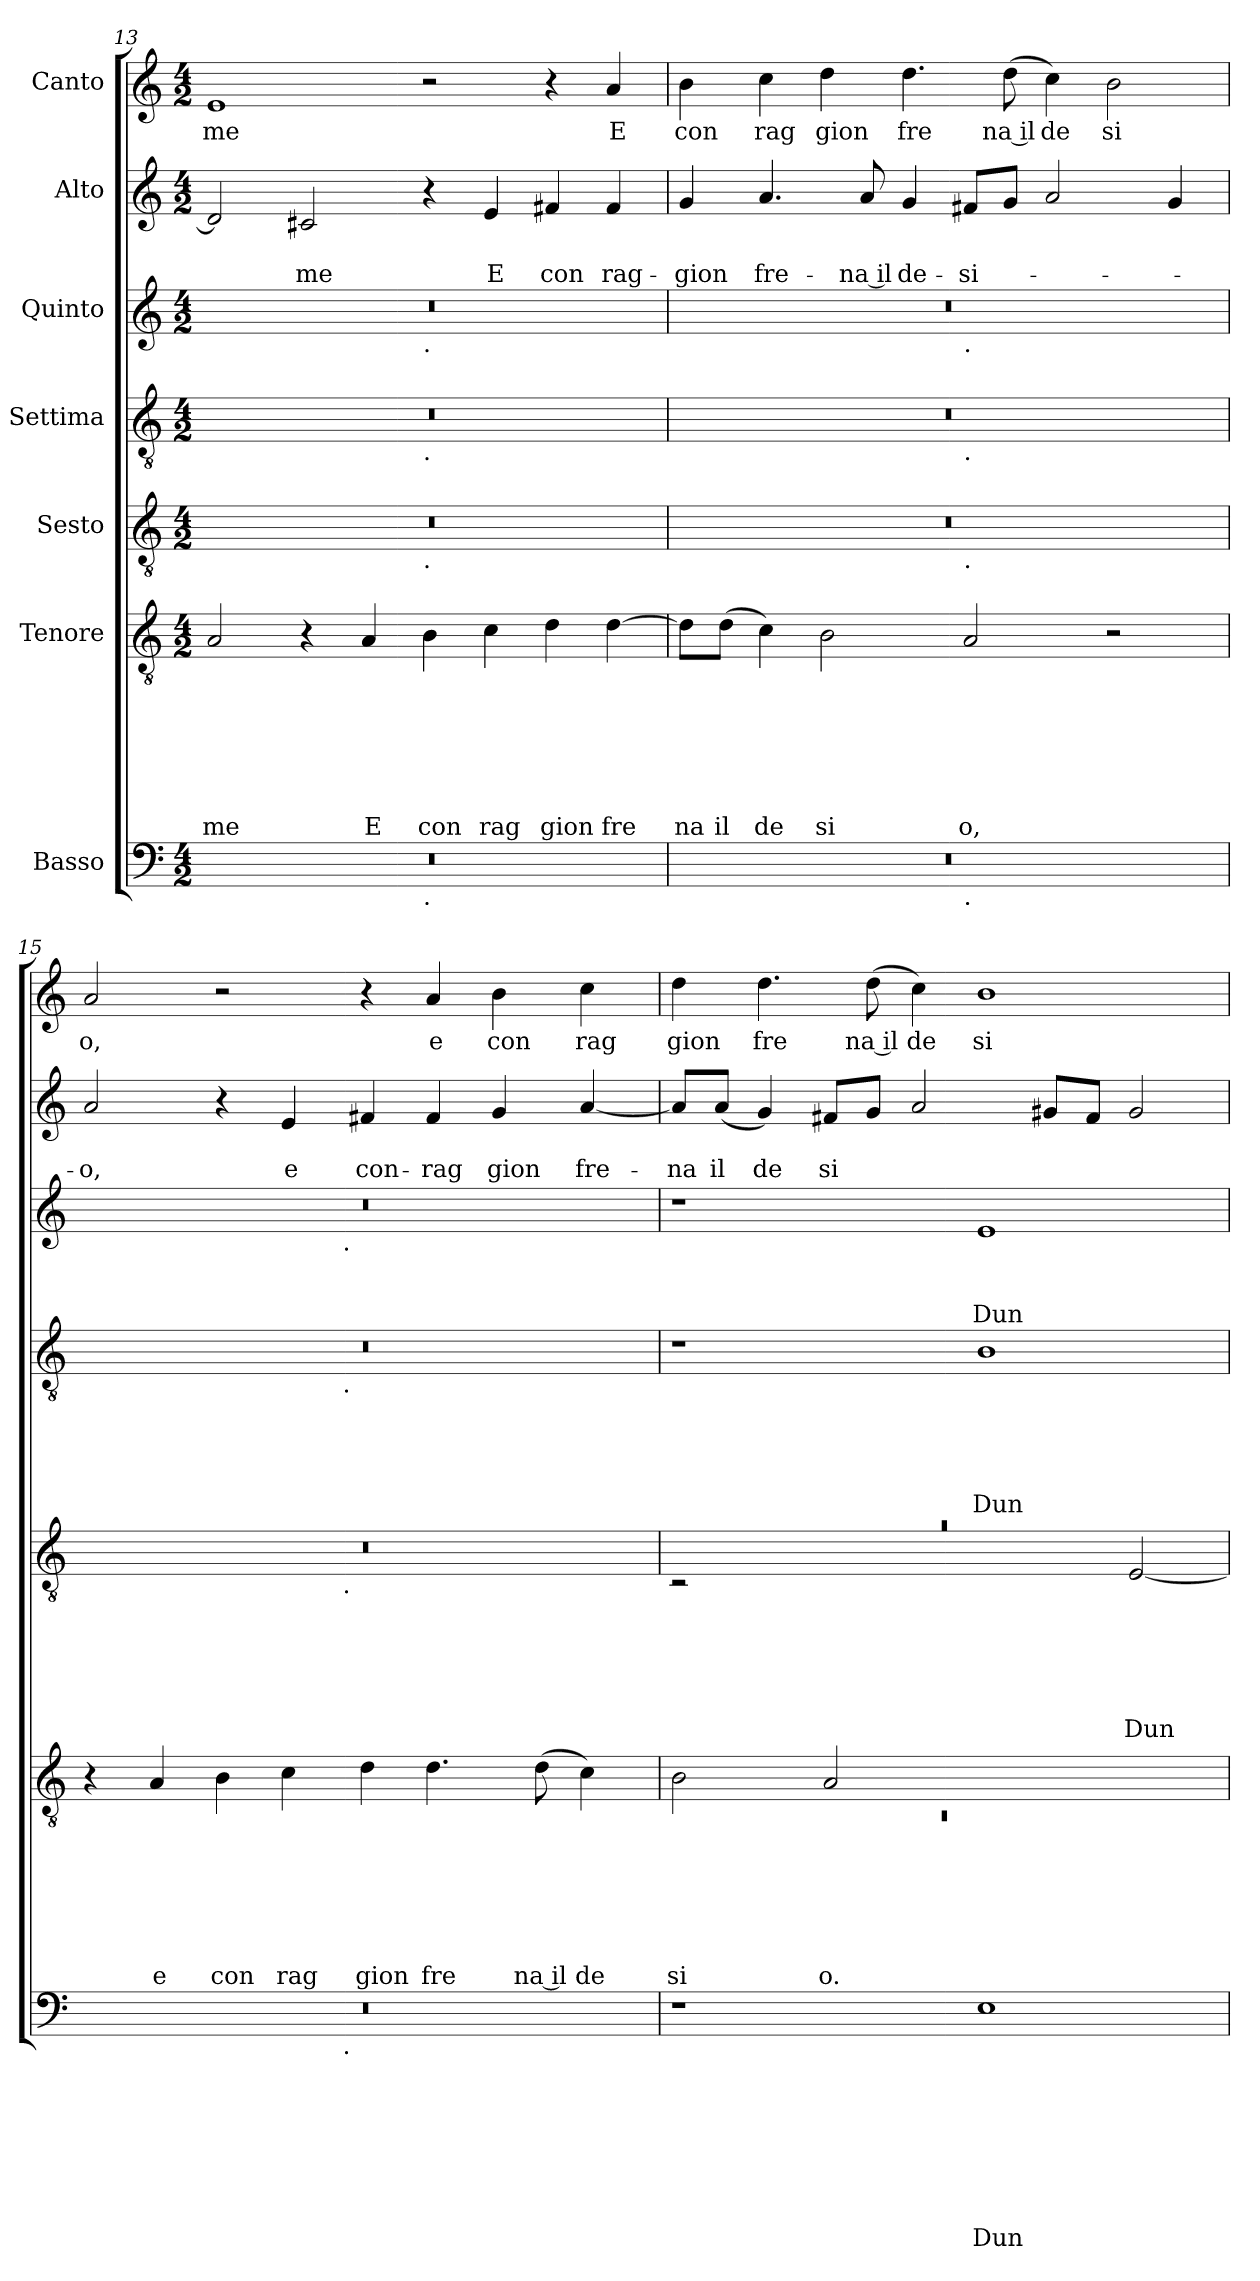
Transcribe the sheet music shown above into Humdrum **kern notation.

**kern	**text	**text	**text	**text	**text	**text	**text	**text	**kern	**text	**text	**text	**text	**text	**text	**text	**kern	**text	**text	**text	**text	**text	**text	**kern	**text	**text	**text	**text	**text	**kern	**text	**text	**text	**kern	**text	**text	**kern	**text
*part7	*part7	*part7	*part7	*part7	*part7	*part7	*part7	*part7	*part6	*part6	*part6	*part6	*part6	*part6	*part6	*part6	*part5	*part5	*part5	*part5	*part5	*part5	*part5	*part4	*part4	*part4	*part4	*part4	*part4	*part3	*part3	*part3	*part3	*part2	*part2	*part2	*part1	*part1
*staff7	*staff7	*staff7	*staff7	*staff7	*staff7	*staff7	*staff7	*staff7	*staff6	*staff6	*staff6	*staff6	*staff6	*staff6	*staff6	*staff6	*staff5	*staff5	*staff5	*staff5	*staff5	*staff5	*staff5	*staff4	*staff4	*staff4	*staff4	*staff4	*staff4	*staff3	*staff3	*staff3	*staff3	*staff2	*staff2	*staff2	*staff1	*staff1
*I"Basso	*	*	*	*	*	*	*	*	*I"Tenore	*	*	*	*	*	*	*	*I"Sesto	*	*	*	*	*	*	*I"Settima	*	*	*	*	*	*I"Quinto	*	*	*	*I"Alto	*	*	*I"Canto	*
*clefF4	*	*	*	*	*	*	*	*	*clefGv2	*	*	*	*	*	*	*	*clefGv2	*	*	*	*	*	*	*clefGv2	*	*	*	*	*	*clefG2	*	*	*	*clefG2	*	*	*clefG2	*
*k[]	*	*	*	*	*	*	*	*	*k[]	*	*	*	*	*	*	*	*k[]	*	*	*	*	*	*	*k[]	*	*	*	*	*	*k[]	*	*	*	*k[]	*	*	*k[]	*
*C:	*	*	*	*	*	*	*	*	*C:	*	*	*	*	*	*	*	*C:	*	*	*	*	*	*	*C:	*	*	*	*	*	*C:	*	*	*	*C:	*	*	*C:	*
*M4/2	*	*	*	*	*	*	*	*	*M4/2	*	*	*	*	*	*	*	*M4/2	*	*	*	*	*	*	*M4/2	*	*	*	*	*	*M4/2	*	*	*	*M4/2	*	*	*M4/2	*
=13	=13	=13	=13	=13	=13	=13	=13	=13	=13	=13	=13	=13	=13	=13	=13	=13	=13	=13	=13	=13	=13	=13	=13	=13	=13	=13	=13	=13	=13	=13	=13	=13	=13	=13	=13	=13	=13	=13
!	!	!	!	!	!	!	!	!	!	!	!	!	!	!	!	!LO:LY:b	!	!	!	!	!	!	!	!	!	!	!	!	!	!	!	!	!	!	!	!	!	!LO:LY:b
*^	*	*	*	*	*	*	*	*	*	*	*	*	*	*	*	*	*^	*	*	*	*	*	*	*^	*	*	*	*	*	*^	*	*	*	*	*	*	*	*
0r	1ryy	.	.	.	.	.	.	.	.	2A/	.	.	.	.	.	.	me	0r	1ryy	.	.	.	.	.	.	0r	1ryy	.	.	.	.	.	0r	1ryy	.	.	.	2d/]	.	.	1e	me
!	!	!	!	!	!	!	!	!	!	!	!	!	!	!	!	!	!	!	!	!	!	!	!	!	!	!	!	!	!	!	!	!	!	!	!	!	!	!	!	!LO:LY:b	!	!
.	.	.	.	.	.	.	.	.	.	4r	.	.	.	.	.	.	.	.	.	.	.	.	.	.	.	.	.	.	.	.	.	.	.	.	.	.	.	2c#X/	.	-me	.	.
!	!	!	!	!	!	!	!	!	!	!	!	!	!	!	!	!	!LO:LY:b	!	!	!	!	!	!	!	!	!	!	!	!	!	!	!	!	!	!	!	!	!	!	!	!	!
.	.	.	.	.	.	.	.	.	.	4A/	.	.	.	.	.	.	E	.	.	.	.	.	.	.	.	.	.	.	.	.	.	.	.	.	.	.	.	.	.	.	.	.
!	!	!	!	!	!	!	!	!	!	!	!	!	!	!	!	!	!	!	!	!	!	!	!	!	!	!	!	!	!	!	!	!	!	!LO:TX:b:t=.	!	!	!	!	!	!	!	!
!	!	!	!	!	!	!	!	!	!	!	!	!	!	!	!	!	!	!	!	!	!	!	!	!	!	!	!LO:TX:b:t=.	!	!	!	!	!	!	!	!	!	!	!	!	!	!	!
!	!	!	!	!	!	!	!	!	!	!	!	!	!	!	!	!	!	!	!LO:TX:b:t=.	!	!	!	!	!	!	!	!	!	!	!	!	!	!	!	!	!	!	!	!	!	!	!
!	!LO:TX:b:t=.	!	!	!	!	!	!	!	!	!	!	!	!	!	!	!	!	!	!	!	!	!	!	!	!	!	!	!	!	!	!	!	!	!	!	!	!	!	!	!	!	!
!	!	!	!	!	!	!	!	!	!	!	!	!	!	!	!	!	!LO:LY:b	!	!	!	!	!	!	!	!	!	!	!	!	!	!	!	!	!	!	!	!	!	!	!	!	!
.	1ryy	.	.	.	.	.	.	.	.	4B\	.	.	.	.	.	.	con	.	1ryy	.	.	.	.	.	.	.	1ryy	.	.	.	.	.	.	1ryy	.	.	.	4r	.	.	2r	.
!	!	!	!	!	!	!	!	!	!	!	!	!	!	!	!	!	!LO:LY:b	!	!	!	!	!	!	!	!	!	!	!	!	!	!	!	!	!	!	!	!	!	!	!LO:LY:b	!	!
.	.	.	.	.	.	.	.	.	.	4c\	.	.	.	.	.	.	rag	.	.	.	.	.	.	.	.	.	.	.	.	.	.	.	.	.	.	.	.	4e/	.	E	.	.
!	!	!	!	!	!	!	!	!	!	!	!	!	!	!	!	!	!LO:LY:b	!	!	!	!	!	!	!	!	!	!	!	!	!	!	!	!	!	!	!	!	!	!	!LO:LY:b	!	!
.	.	.	.	.	.	.	.	.	.	4d\	.	.	.	.	.	.	gion	.	.	.	.	.	.	.	.	.	.	.	.	.	.	.	.	.	.	.	.	4f#X/	.	con	4r	.
!	!	!	!	!	!	!	!	!	!	!	!	!	!	!	!	!	!LO:LY:b	!	!	!	!	!	!	!	!	!	!	!	!	!	!	!	!	!	!	!	!	!	!	!LO:LY:b	!	!LO:LY:b
.	.	.	.	.	.	.	.	.	.	[>4d\	.	.	.	.	.	.	fre	.	.	.	.	.	.	.	.	.	.	.	.	.	.	.	.	.	.	.	.	4f#/	.	rag-	4a/	E
=14	=14	=14	=14	=14	=14	=14	=14	=14	=14	=14	=14	=14	=14	=14	=14	=14	=14	=14	=14	=14	=14	=14	=14	=14	=14	=14	=14	=14	=14	=14	=14	=14	=14	=14	=14	=14	=14	=14	=14	=14	=14	=14
!	!	!	!	!	!	!	!	!	!	!	!	!	!	!	!	!	!LO:LY:b	!	!	!	!	!	!	!	!	!	!	!	!	!	!	!	!	!	!	!	!	!	!	!LO:LY:b	!	!LO:LY:b
0r	1ryy	.	.	.	.	.	.	.	.	8d\L]	.	.	.	.	.	.	na	0r	1ryy	.	.	.	.	.	.	0r	1ryy	.	.	.	.	.	0r	1ryy	.	.	.	4g/	.	-gion	4b\	con
!	!	!	!	!	!	!	!	!	!	!	!	!	!	!	!	!	!LO:LY:b	!	!	!	!	!	!	!	!	!	!	!	!	!	!	!	!	!	!	!	!	!	!	!	!	!
.	.	.	.	.	.	.	.	.	.	(<8d\J	.	.	.	.	.	.	il	.	.	.	.	.	.	.	.	.	.	.	.	.	.	.	.	.	.	.	.	.	.	.	.	.
!	!	!	!	!	!	!	!	!	!	!	!	!	!	!	!	!	!LO:LY:b	!	!	!	!	!	!	!	!	!	!	!	!	!	!	!	!	!	!	!	!	!	!	!LO:LY:b	!	!LO:LY:b
.	.	.	.	.	.	.	.	.	.	4c\)	.	.	.	.	.	.	de	.	.	.	.	.	.	.	.	.	.	.	.	.	.	.	.	.	.	.	.	4.a/	.	fre-	4cc\	rag
!	!	!	!	!	!	!	!	!	!	!	!	!	!	!	!	!	!LO:LY:b	!	!	!	!	!	!	!	!	!	!	!	!	!	!	!	!	!	!	!	!	!	!	!	!	!LO:LY:b
.	.	.	.	.	.	.	.	.	.	2B\	.	.	.	.	.	.	si	.	.	.	.	.	.	.	.	.	.	.	.	.	.	.	.	.	.	.	.	.	.	.	4dd\	gion
!	!	!	!	!	!	!	!	!	!	!	!	!	!	!	!	!	!	!	!	!	!	!	!	!	!	!	!	!	!	!	!	!	!	!	!	!	!	!	!	!LO:LY:b:rj	!	!
.	.	.	.	.	.	.	.	.	.	.	.	.	.	.	.	.	.	.	.	.	.	.	.	.	.	.	.	.	.	.	.	.	.	.	.	.	.	8a/	.	-na il	.	.
!	!	!	!	!	!	!	!	!	!	!	!	!	!	!	!	!	!	!	!	!	!	!	!	!	!	!	!	!	!	!	!	!	!	!	!	!	!	!	!	!LO:LY:b	!	!LO:LY:b
.	.	.	.	.	.	.	.	.	.	.	.	.	.	.	.	.	.	.	.	.	.	.	.	.	.	.	.	.	.	.	.	.	.	.	.	.	.	4g/	.	de-	4.dd\	fre
!	!	!	!	!	!	!	!	!	!	!	!	!	!	!	!	!	!	!	!	!	!	!	!	!	!	!	!	!	!	!	!	!	!	!LO:TX:b:t=.	!	!	!	!	!	!	!	!
!	!	!	!	!	!	!	!	!	!	!	!	!	!	!	!	!	!	!	!	!	!	!	!	!	!	!	!LO:TX:b:t=.	!	!	!	!	!	!	!	!	!	!	!	!	!	!	!
!	!	!	!	!	!	!	!	!	!	!	!	!	!	!	!	!	!	!	!LO:TX:b:t=.	!	!	!	!	!	!	!	!	!	!	!	!	!	!	!	!	!	!	!	!	!	!	!
!	!LO:TX:b:t=.	!	!	!	!	!	!	!	!	!	!	!	!	!	!	!	!	!	!	!	!	!	!	!	!	!	!	!	!	!	!	!	!	!	!	!	!	!	!	!	!	!
!	!	!	!	!	!	!	!	!	!	!	!	!	!	!	!	!	!LO:LY:b	!	!	!	!	!	!	!	!	!	!	!	!	!	!	!	!	!	!	!	!	!	!	!LO:LY:b	!	!
.	1ryy	.	.	.	.	.	.	.	.	2A/	.	.	.	.	.	.	o,	.	1ryy	.	.	.	.	.	.	.	1ryy	.	.	.	.	.	.	1ryy	.	.	.	8f#X/L	.	-si-	.	.
!	!	!	!	!	!	!	!	!	!	!	!	!	!	!	!	!	!	!	!	!	!	!	!	!	!	!	!	!	!	!	!	!	!	!	!	!	!	!	!	!	!	!LO:LY:b:rj
.	.	.	.	.	.	.	.	.	.	.	.	.	.	.	.	.	.	.	.	.	.	.	.	.	.	.	.	.	.	.	.	.	.	.	.	.	.	8g/J	.	.	(<8dd\	na il
!	!	!	!	!	!	!	!	!	!	!	!	!	!	!	!	!	!	!	!	!	!	!	!	!	!	!	!	!	!	!	!	!	!	!	!	!	!	!	!	!	!	!LO:LY:b
.	.	.	.	.	.	.	.	.	.	.	.	.	.	.	.	.	.	.	.	.	.	.	.	.	.	.	.	.	.	.	.	.	.	.	.	.	.	2a/	.	.	4cc\)	de
!	!	!	!	!	!	!	!	!	!	!	!	!	!	!	!	!	!	!	!	!	!	!	!	!	!	!	!	!	!	!	!	!	!	!	!	!	!	!	!	!	!	!LO:LY:b
.	.	.	.	.	.	.	.	.	.	2r	.	.	.	.	.	.	.	.	.	.	.	.	.	.	.	.	.	.	.	.	.	.	.	.	.	.	.	.	.	.	2b\	si
.	.	.	.	.	.	.	.	.	.	.	.	.	.	.	.	.	.	.	.	.	.	.	.	.	.	.	.	.	.	.	.	.	.	.	.	.	.	4g/	.	.	.	.
=15	=15	=15	=15	=15	=15	=15	=15	=15	=15	=15	=15	=15	=15	=15	=15	=15	=15	=15	=15	=15	=15	=15	=15	=15	=15	=15	=15	=15	=15	=15	=15	=15	=15	=15	=15	=15	=15	=15	=15	=15	=15	=15
!	!	!	!	!	!	!	!	!	!	!	!	!	!	!	!	!	!	!	!	!	!	!	!	!	!	!	!	!	!	!	!	!	!	!	!	!	!	!	!	!LO:LY:b	!	!LO:LY:b
0r	2ryy	.	.	.	.	.	.	.	.	4r	.	.	.	.	.	.	.	0r	2ryy	.	.	.	.	.	.	0r	2ryy	.	.	.	.	.	0r	2ryy	.	.	.	2a/	.	-o,	2a/	o,
!	!	!	!	!	!	!	!	!	!	!	!	!	!	!	!	!	!LO:LY:b	!	!	!	!	!	!	!	!	!	!	!	!	!	!	!	!	!	!	!	!	!	!	!	!	!
.	.	.	.	.	.	.	.	.	.	4A/	.	.	.	.	.	.	e	.	.	.	.	.	.	.	.	.	.	.	.	.	.	.	.	.	.	.	.	.	.	.	.	.
!	!	!	!	!	!	!	!	!	!	!	!	!	!	!	!	!	!LO:LY:b	!	!	!	!	!	!	!	!	!	!	!	!	!	!	!	!	!	!	!	!	!	!	!	!	!
.	4...ryy	.	.	.	.	.	.	.	.	4B\	.	.	.	.	.	.	con	.	4...ryy	.	.	.	.	.	.	.	4...ryy	.	.	.	.	.	.	4...ryy	.	.	.	4r	.	.	2r	.
!	!	!	!	!	!	!	!	!	!	!	!	!	!	!	!	!	!LO:LY:b	!	!	!	!	!	!	!	!	!	!	!	!	!	!	!	!	!	!	!	!	!	!	!LO:LY:b	!	!
.	.	.	.	.	.	.	.	.	.	4c\	.	.	.	.	.	.	rag	.	.	.	.	.	.	.	.	.	.	.	.	.	.	.	.	.	.	.	.	4e/	.	e	.	.
!	!	!	!	!	!	!	!	!	!	!	!	!	!	!	!	!	!	!	!	!	!	!	!	!	!	!	!	!	!	!	!	!	!	!LO:TX:b:t=.	!	!	!	!	!	!	!	!
!	!	!	!	!	!	!	!	!	!	!	!	!	!	!	!	!	!	!	!	!	!	!	!	!	!	!	!LO:TX:b:t=.	!	!	!	!	!	!	!	!	!	!	!	!	!	!	!
!	!	!	!	!	!	!	!	!	!	!	!	!	!	!	!	!	!	!	!LO:TX:b:t=.	!	!	!	!	!	!	!	!	!	!	!	!	!	!	!	!	!	!	!	!	!	!	!
!	!LO:TX:b:t=.	!	!	!	!	!	!	!	!	!	!	!	!	!	!	!	!	!	!	!	!	!	!	!	!	!	!	!	!	!	!	!	!	!	!	!	!	!	!	!	!	!
.	1ryy	.	.	.	.	.	.	.	.	.	.	.	.	.	.	.	.	.	1ryy	.	.	.	.	.	.	.	1ryy	.	.	.	.	.	.	1ryy	.	.	.	.	.	.	.	.
!	!	!	!	!	!	!	!	!	!	!	!	!	!	!	!	!	!LO:LY:b	!	!	!	!	!	!	!	!	!	!	!	!	!	!	!	!	!	!	!	!	!	!	!LO:LY:b	!	!
.	.	.	.	.	.	.	.	.	.	4d\	.	.	.	.	.	.	gion	.	.	.	.	.	.	.	.	.	.	.	.	.	.	.	.	.	.	.	.	4f#X/	.	con-	4r	.
!	!	!	!	!	!	!	!	!	!	!	!	!	!	!	!	!	!LO:LY:b	!	!	!	!	!	!	!	!	!	!	!	!	!	!	!	!	!	!	!	!	!	!	!LO:LY:b	!	!LO:LY:b
.	.	.	.	.	.	.	.	.	.	4.d\	.	.	.	.	.	.	fre	.	.	.	.	.	.	.	.	.	.	.	.	.	.	.	.	.	.	.	.	4f#/	.	-rag	4a/	e
!	!	!	!	!	!	!	!	!	!	!	!	!	!	!	!	!	!	!	!	!	!	!	!	!	!	!	!	!	!	!	!	!	!	!	!	!	!	!	!	!LO:LY:b	!	!LO:LY:b
.	.	.	.	.	.	.	.	.	.	.	.	.	.	.	.	.	.	.	.	.	.	.	.	.	.	.	.	.	.	.	.	.	.	.	.	.	.	4g/	.	gion	4b\	con
!	!	!	!	!	!	!	!	!	!	!	!	!	!	!	!	!	!LO:LY:b:rj	!	!	!	!	!	!	!	!	!	!	!	!	!	!	!	!	!	!	!	!	!	!	!	!	!
.	.	.	.	.	.	.	.	.	.	(<8d\	.	.	.	.	.	.	na il	.	.	.	.	.	.	.	.	.	.	.	.	.	.	.	.	.	.	.	.	.	.	.	.	.
!	!	!	!	!	!	!	!	!	!	!	!	!	!	!	!	!	!LO:LY:b	!	!	!	!	!	!	!	!	!	!	!	!	!	!	!	!	!	!	!	!	!	!	!LO:LY:b	!	!LO:LY:b
.	.	.	.	.	.	.	.	.	.	4c\)	.	.	.	.	.	.	de	.	.	.	.	.	.	.	.	.	.	.	.	.	.	.	.	.	.	.	.	[<4a/	.	fre-	4cc\	rag
.	32ryy	.	.	.	.	.	.	.	.	.	.	.	.	.	.	.	.	.	32ryy	.	.	.	.	.	.	.	32ryy	.	.	.	.	.	.	32ryy	.	.	.	.	.	.	.	.
!!LO:LB:g=z
=16	=16	=16	=16	=16	=16	=16	=16	=16	=16	=16	=16	=16	=16	=16	=16	=16	=16	=16	=16	=16	=16	=16	=16	=16	=16	=16	=16	=16	=16	=16	=16	=16	=16	=16	=16	=16	=16	=16	=16	=16	=16	=16
*	*	*	*	*	*	*	*	*	*	*^	*	*	*	*	*	*	*	*	*	*	*	*	*	*	*	*	*	*	*	*	*	*	*	*	*	*	*	*	*	*	*	*
!	!	!	!	!	!	!	!	!	!	!	!LO:N:vis=1	!	!	!	!	!	!	!LO:LY:b	!LO:N:vis=1	!	!	!	!	!	!	!	!	!	!	!	!	!	!	!	!	!	!	!	!	!	!LO:LY:b	!	!LO:LY:b
*	*	*	*	*	*	*	*	*	*	*	*	*	*	*	*	*	*	*	*	*	*	*	*	*	*	*	*v	*v	*	*	*	*	*	*	*	*	*	*	*	*	*	*	*
*v	*v	*	*	*	*	*	*	*	*	*	*	*	*	*	*	*	*	*	*	*	*	*	*	*	*	*	*	*	*	*	*	*	*v	*v	*	*	*	*	*	*	*	*
1r	.	.	.	.	.	.	.	.	2B\	0rC	.	.	.	.	.	.	si	0ra	2rC	.	.	.	.	.	.	1r	.	.	.	.	.	1r	.	.	.	8a/L]	.	-na	4dd\	gion
!	!	!	!	!	!	!	!	!	!	!	!	!	!	!	!	!	!	!	!	!	!	!	!	!	!	!	!	!	!	!	!	!	!	!	!	!	!	!LO:LY:b	!	!
.	.	.	.	.	.	.	.	.	.	.	.	.	.	.	.	.	.	.	.	.	.	.	.	.	.	.	.	.	.	.	.	.	.	.	.	(<8a/J	.	il	.	.
!	!	!	!	!	!	!	!	!	!	!	!	!	!	!	!	!	!	!	!	!	!	!	!	!	!	!	!	!	!	!	!	!	!	!	!	!	!	!LO:LY:b	!	!LO:LY:b
.	.	.	.	.	.	.	.	.	.	.	.	.	.	.	.	.	.	.	.	.	.	.	.	.	.	.	.	.	.	.	.	.	.	.	.	4g/)	.	de	4.dd\	fre
!	!	!	!	!	!	!	!	!	!	!	!	!	!	!	!	!	!LO:LY:b	!	!	!	!	!	!	!	!	!	!	!	!	!	!	!	!	!	!	!	!	!LO:LY:b	!	!
.	.	.	.	.	.	.	.	.	2A/	.	.	.	.	.	.	.	o.	.	1ryy	.	.	.	.	.	.	.	.	.	.	.	.	.	.	.	.	8f#X/L	.	si	.	.
!	!	!	!	!	!	!	!	!	!	!	!	!	!	!	!	!	!	!	!	!	!	!	!	!	!	!	!	!	!	!	!	!	!	!	!	!	!	!	!	!LO:LY:b:rj
.	.	.	.	.	.	.	.	.	.	.	.	.	.	.	.	.	.	.	.	.	.	.	.	.	.	.	.	.	.	.	.	.	.	.	.	8g/J	.	.	(<8dd\	na il
!	!	!	!	!	!	!	!	!	!	!	!	!	!	!	!	!	!	!	!	!	!	!	!	!	!	!	!	!	!	!	!	!	!	!	!	!	!	!	!	!LO:LY:b
.	.	.	.	.	.	.	.	.	.	.	.	.	.	.	.	.	.	.	.	.	.	.	.	.	.	.	.	.	.	.	.	.	.	.	.	2a/	.	.	4cc\)	de
!	!	!	!	!	!	!	!	!LO:LY:b	!	!	!	!	!	!	!	!	!	!	!	!	!	!	!	!	!	!	!	!	!	!	!LO:LY:b	!	!	!	!LO:LY:b	!	!	!	!	!LO:LY:b
1E	.	.	.	.	.	.	.	Dun	1ryy	.	.	.	.	.	.	.	.	.	.	.	.	.	.	.	.	1B	.	.	.	.	Dun-	1e	.	.	Dun	.	.	.	1b	si
.	.	.	.	.	.	.	.	.	.	.	.	.	.	.	.	.	.	.	.	.	.	.	.	.	.	.	.	.	.	.	.	.	.	.	.	8g#X/L	.	.	.	.
.	.	.	.	.	.	.	.	.	.	.	.	.	.	.	.	.	.	.	.	.	.	.	.	.	.	.	.	.	.	.	.	.	.	.	.	8f#/J	.	.	.	.
!	!	!	!	!	!	!	!	!	!	!	!	!	!	!	!	!	!	!	!	!	!	!	!	!	!LO:LY:b	!	!	!	!	!	!	!	!	!	!	!	!	!	!	!
.	.	.	.	.	.	.	.	.	.	.	.	.	.	.	.	.	.	.	[<2E/	.	.	.	.	.	Dun	.	.	.	.	.	.	.	.	.	.	2g#/	.	.	.	.
*	*	*	*	*	*	*	*	*	*v	*v	*	*	*	*	*	*	*	*	*	*	*	*	*	*	*	*	*	*	*	*	*	*	*	*	*	*	*	*	*	*
*	*	*	*	*	*	*	*	*	*	*	*	*	*	*	*	*	*v	*v	*	*	*	*	*	*	*	*	*	*	*	*	*	*	*	*	*	*	*	*	*
=	=	=	=	=	=	=	=	=	=	=	=	=	=	=	=	=	=	=	=	=	=	=	=	=	=	=	=	=	=	=	=	=	=	=	=	=	=	=
*-	*-	*-	*-	*-	*-	*-	*-	*-	*-	*-	*-	*-	*-	*-	*-	*-	*-	*-	*-	*-	*-	*-	*-	*-	*-	*-	*-	*-	*-	*-	*-	*-	*-	*-	*-	*-	*-	*-
